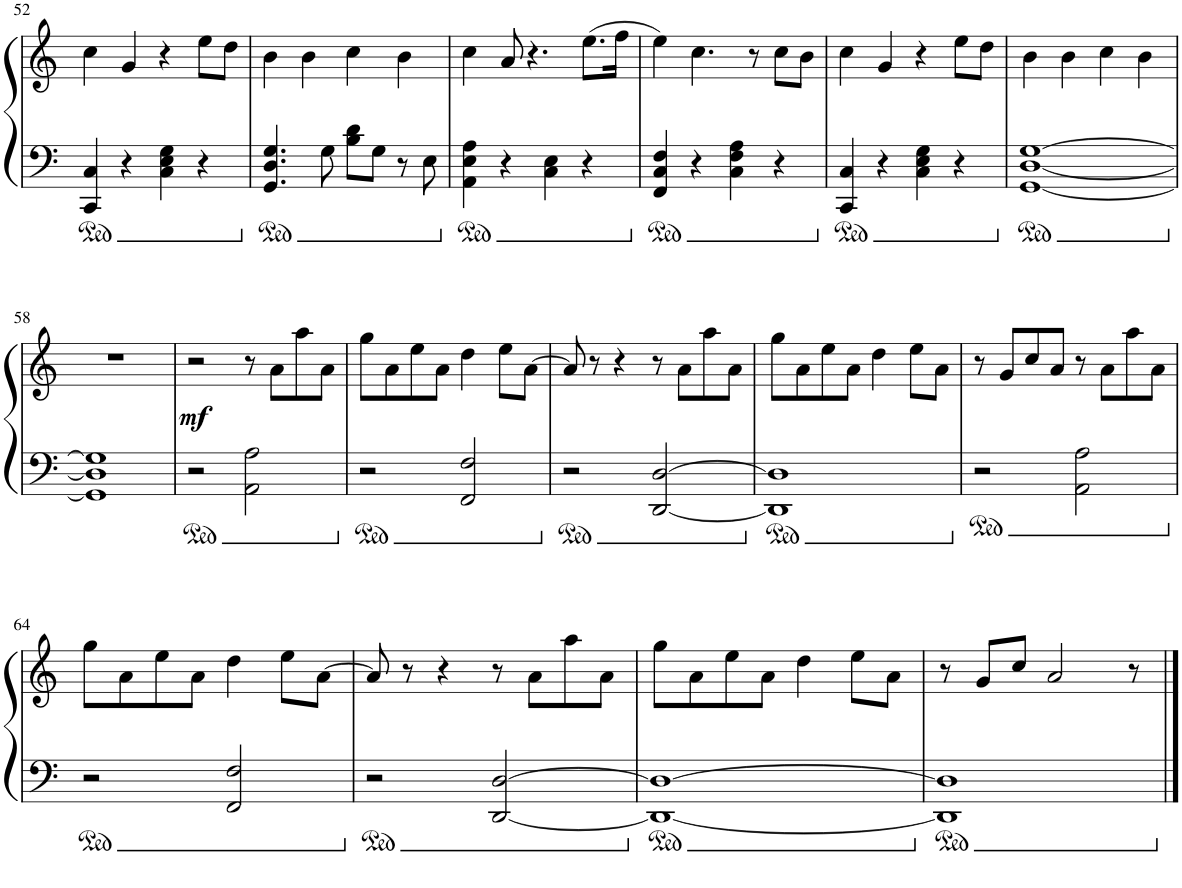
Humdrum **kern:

**kern	**kern	**dynam
*part1	*part1	*part1
*staff2	*staff1	*staff1/2
*I"Piano	*	*
*I'Pno.	*	*
!!LO:PB:g=z
*clefF4	*clefG2	*
*k[]	*k[]	*
*M4/4	*M4/4	*
=52	=52	=52
4CC/ 4C/	4cc\	.
4r	4g/	.
4C\ 4E\ 4G\	4r	.
4r	8ee\L	.
.	8dd\J	.
=53	=53	=53
4.GG/ 4.D/ 4.G/	4b\	.
.	4b\	.
8G\	.	.
8B\ 8d\L	4cc\	.
8G\J	.	.
8r	4b\	.
8E\	.	.
=54	=54	=54
4AA\ 4E\ 4A\	4cc\	.
4r	8a/	.
.	4.r	.
4C\ 4E\	.	.
4r	(8.ee\L	.
.	16ff\Jk	.
=55	=55	=55
4FF/ 4C/ 4F/	4ee\)	.
4r	4.cc\	.
4C\ 4F\ 4A\	.	.
.	8r	.
4r	8cc\L	.
.	8b\J	.
=56	=56	=56
4CC/ 4C/	4cc\	.
4r	4g/	.
4C\ 4E\ 4G\	4r	.
4r	8ee\L	.
.	8dd\J	.
=57	=57	=57
[1GG [1D [1G	4b\	.
.	4b\	.
.	4cc\	.
.	4b\	.
!!LO:LB:g=z
=58	=58	=58
1GG] 1D] 1G]	1r	.
=59	=59	=59
!	!	!LO:DY:b
2r	2r	mf
2AA\ 2A\	8r	.
.	8a\L	.
.	8aa\	.
.	8a\J	.
=60	=60	=60
2r	8gg\L	.
.	8a\	.
.	8ee\	.
.	8a\J	.
2FF/ 2F/	4dd\	.
.	8ee\L	.
.	[8a\J	.
=61	=61	=61
2r	8a/]	.
.	8r	.
.	4r	.
[2DD/ [2D/	8r	.
.	8a\L	.
.	8aa\	.
.	8a\J	.
=62	=62	=62
1DD] 1D]	8gg\L	.
.	8a\	.
.	8ee\	.
.	8a\J	.
.	4dd\	.
.	8ee\L	.
.	8a\J	.
=63	=63	=63
2r	8r	.
.	8g/L	.
.	8cc/	.
.	8a/J	.
2AA\ 2A\	8r	.
.	8a\L	.
.	8aa\	.
.	8a\J	.
!!LO:LB:g=z
=64	=64	=64
2r	8gg\L	.
.	8a\	.
.	8ee\	.
.	8a\J	.
2FF/ 2F/	4dd\	.
.	8ee\L	.
.	[8a\J	.
=65	=65	=65
2r	8a/]	.
.	8r	.
.	4r	.
[2DD/ [2D/	8r	.
.	8a\L	.
.	8aa\	.
.	8a\J	.
=66	=66	=66
1DD_ 1D_	8gg\L	.
.	8a\	.
.	8ee\	.
.	8a\J	.
.	4dd\	.
.	8ee\L	.
.	8a\J	.
=67	=67	=67
1DD] 1D]	8r	.
.	8g/L	.
.	8cc/J	.
.	2a/	.
.	8r	.
==	==	==
*-	*-	*-
